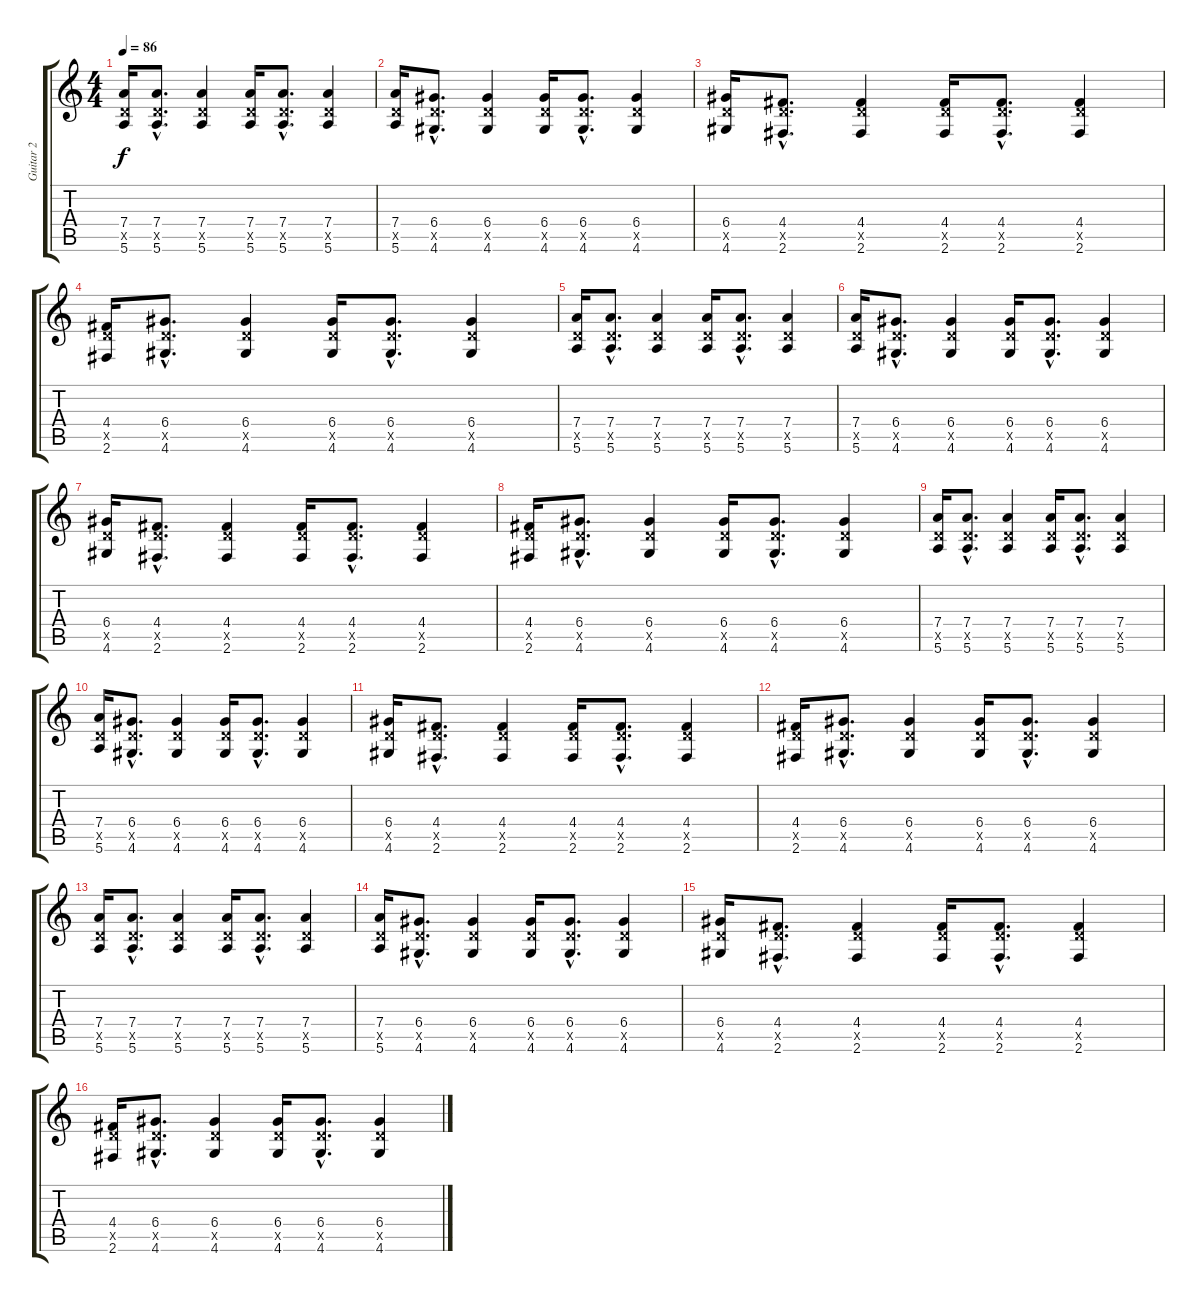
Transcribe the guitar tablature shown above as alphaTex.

\track ("Guitar 2" "Guitar 2") {instrument overdrivenguitar}
\staff {score tabs}
\tuning (E4 B3 G3 D3 A2 E2) {hide}
\ts (4 4)
\tempo 86
\clef g2
\ks c
(7.4 5.5{x} 5.6).16{dy f} (7.4{hac} 5.5{hac x} 5.6{hac}).8{d} (7.4 5.5{x} 5.6).4 (7.4 5.5{x} 5.6).16 (7.4{hac} 5.5{hac x} 5.6{hac}).8{d} (7.4 5.5{x} 5.6).4 |
(7.4 5.5{x} 5.6).16 (6.4{hac} 5.5{hac x} 4.6{hac}).8{d} (6.4 5.5{x} 4.6).4 (6.4 5.5{x} 4.6).16 (6.4{hac} 5.5{hac x} 4.6{hac}).8{d} (6.4 5.5{x} 4.6).4 |
(6.4 5.5{x} 4.6).16 (4.4{hac} 5.5{hac x} 2.6{hac}).8{d} (4.4 5.5{x} 2.6).4 (4.4 5.5{x} 2.6).16 (4.4{hac} 5.5{hac x} 2.6{hac}).8{d} (4.4 5.5{x} 2.6).4 |
(4.4 5.5{x} 2.6).16 (6.4{hac} 5.5{hac x} 4.6{hac}).8{d} (6.4 5.5{x} 4.6).4 (6.4 5.5{x} 4.6).16 (6.4{hac} 5.5{hac x} 4.6{hac}).8{d} (6.4 5.5{x} 4.6).4 |
(7.4 5.5{x} 5.6).16 (7.4{hac} 5.5{hac x} 5.6{hac}).8{d} (7.4 5.5{x} 5.6).4 (7.4 5.5{x} 5.6).16 (7.4{hac} 5.5{hac x} 5.6{hac}).8{d} (7.4 5.5{x} 5.6).4 |
(7.4 5.5{x} 5.6).16 (6.4{hac} 5.5{hac x} 4.6{hac}).8{d} (6.4 5.5{x} 4.6).4 (6.4 5.5{x} 4.6).16 (6.4{hac} 5.5{hac x} 4.6{hac}).8{d} (6.4 5.5{x} 4.6).4 |
(6.4 5.5{x} 4.6).16 (4.4{hac} 5.5{hac x} 2.6{hac}).8{d} (4.4 5.5{x} 2.6).4 (4.4 5.5{x} 2.6).16 (4.4{hac} 5.5{hac x} 2.6{hac}).8{d} (4.4 5.5{x} 2.6).4 |
(4.4 5.5{x} 2.6).16 (6.4{hac} 5.5{hac x} 4.6{hac}).8{d} (6.4 5.5{x} 4.6).4 (6.4 5.5{x} 4.6).16 (6.4{hac} 5.5{hac x} 4.6{hac}).8{d} (6.4 5.5{x} 4.6).4 |
(7.4 5.5{x} 5.6).16 (7.4{hac} 5.5{hac x} 5.6{hac}).8{d} (7.4 5.5{x} 5.6).4 (7.4 5.5{x} 5.6).16 (7.4{hac} 5.5{hac x} 5.6{hac}).8{d} (7.4 5.5{x} 5.6).4 |
(7.4 5.5{x} 5.6).16 (6.4{hac} 5.5{hac x} 4.6{hac}).8{d} (6.4 5.5{x} 4.6).4 (6.4 5.5{x} 4.6).16 (6.4{hac} 5.5{hac x} 4.6{hac}).8{d} (6.4 5.5{x} 4.6).4 |
(6.4 5.5{x} 4.6).16 (4.4{hac} 5.5{hac x} 2.6{hac}).8{d} (4.4 5.5{x} 2.6).4 (4.4 5.5{x} 2.6).16 (4.4{hac} 5.5{hac x} 2.6{hac}).8{d} (4.4 5.5{x} 2.6).4 |
(4.4 5.5{x} 2.6).16 (6.4{hac} 5.5{hac x} 4.6{hac}).8{d} (6.4 5.5{x} 4.6).4 (6.4 5.5{x} 4.6).16 (6.4{hac} 5.5{hac x} 4.6{hac}).8{d} (6.4 5.5{x} 4.6).4 |
(7.4 5.5{x} 5.6).16 (7.4{hac} 5.5{hac x} 5.6{hac}).8{d} (7.4 5.5{x} 5.6).4 (7.4 5.5{x} 5.6).16 (7.4{hac} 5.5{hac x} 5.6{hac}).8{d} (7.4 5.5{x} 5.6).4 |
(7.4 5.5{x} 5.6).16 (6.4{hac} 5.5{hac x} 4.6{hac}).8{d} (6.4 5.5{x} 4.6).4 (6.4 5.5{x} 4.6).16 (6.4{hac} 5.5{hac x} 4.6{hac}).8{d} (6.4 5.5{x} 4.6).4 |
(6.4 5.5{x} 4.6).16 (4.4{hac} 5.5{hac x} 2.6{hac}).8{d} (4.4 5.5{x} 2.6).4 (4.4 5.5{x} 2.6).16 (4.4{hac} 5.5{hac x} 2.6{hac}).8{d} (4.4 5.5{x} 2.6).4 |
(4.4 5.5{x} 2.6).16 (6.4{hac} 5.5{hac x} 4.6{hac}).8{d} (6.4 5.5{x} 4.6).4 (6.4 5.5{x} 4.6).16 (6.4{hac} 5.5{hac x} 4.6{hac}).8{d} (6.4 5.5{x} 4.6).4
